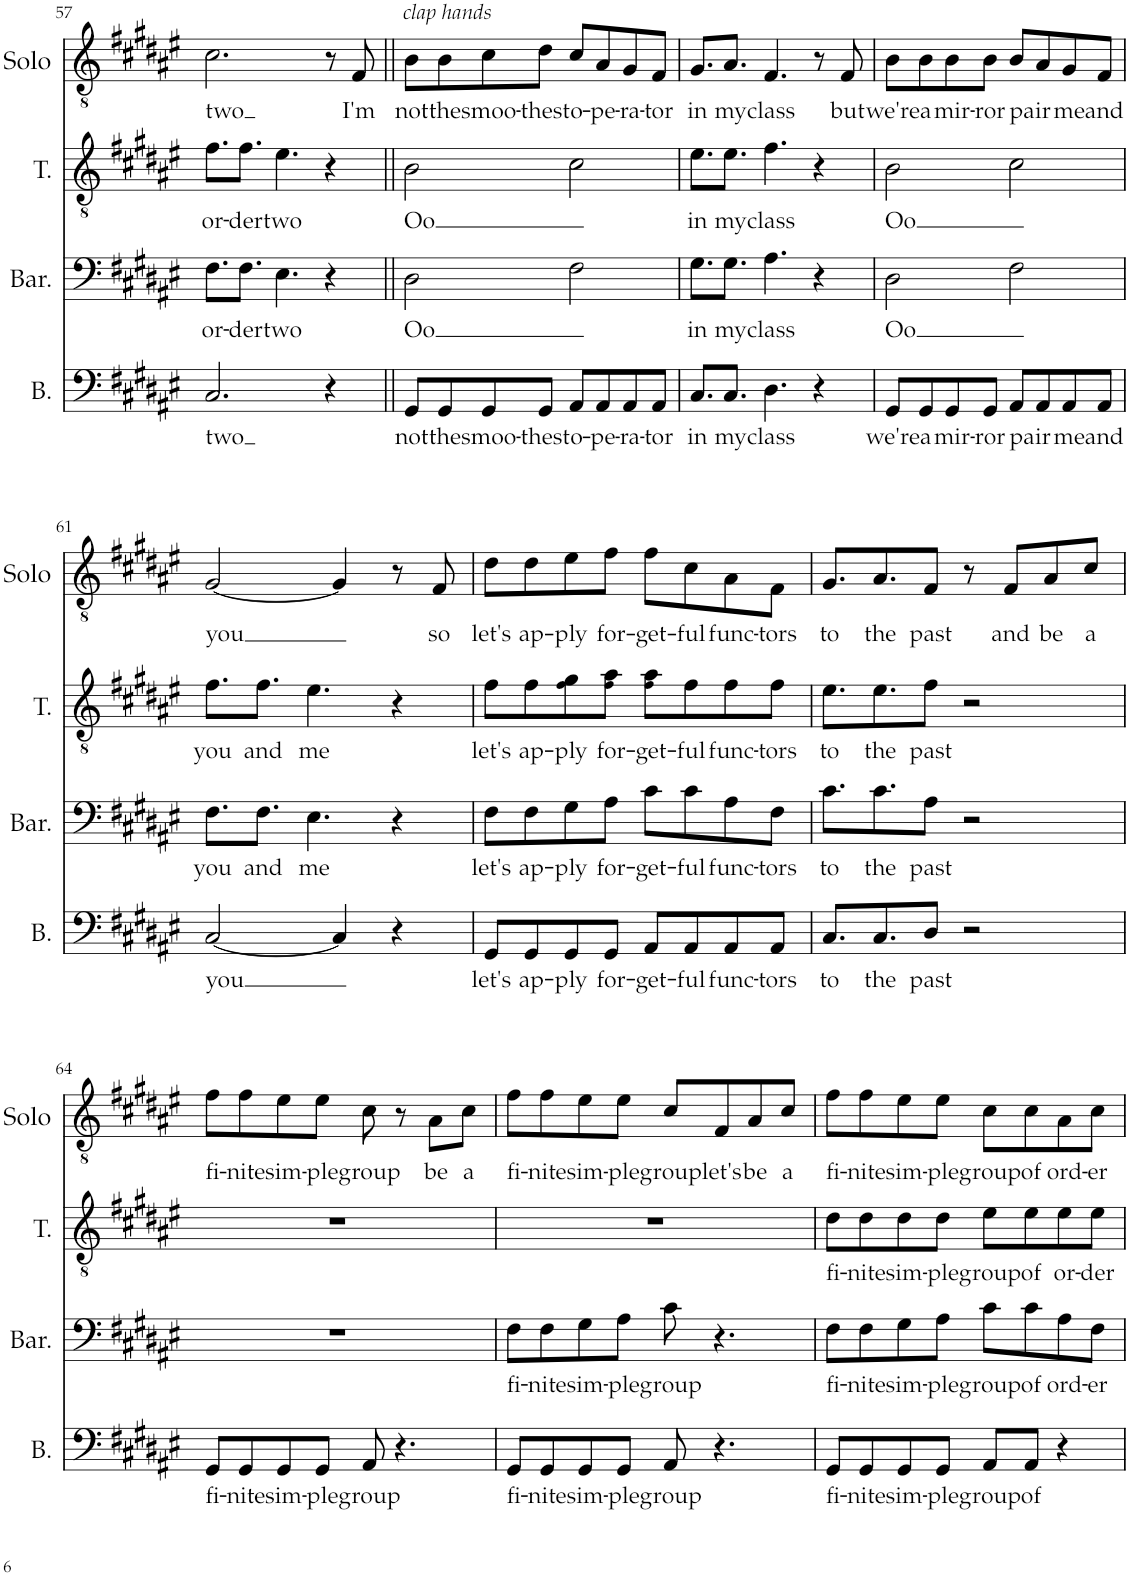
**kern	**text	**kern	**text	**kern	**text	**kern	**text
*part4	*part4	*part3	*part3	*part2	*part2	*part1	*part1
*staff4	*staff4	*staff3	*staff3	*staff2	*staff2	*staff1	*staff1
*I"Bass	*	*I"Baritone	*	*I"Tenor	*	*I"Tenor (Solo)	*
*I'B.	*	*I'Bar.	*	*I'T.	*	*I'Solo	*
!!LO:PB:g=z
*clefF4	*	*clefF4	*	*clefGv2	*	*clefGv2	*
*k[f#c#g#d#a#e#]	*	*k[f#c#g#d#a#e#]	*	*k[f#c#g#d#a#e#]	*	*k[f#c#g#d#a#e#]	*
*M4/4	*	*M4/4	*	*M4/4	*	*M4/4	*
=57	=57	=57	=57	=57	=57	=57	=57
!	!LO:LY:b	!	!LO:LY:b	!	!LO:LY:b	!	!LO:LY:b
2.C#/	two	8.F#\L	or-	8.f#\L	or-	2.c#\	two
!	!	!	!LO:LY:b	!	!LO:LY:b	!	!
.	.	8.F#\J	-der	8.f#\J	-der	.	.
!	!	!	!LO:LY:b	!	!LO:LY:b	!	!
.	.	4.E#\	two	4.e#\	two	.	.
4r	.	4r	.	4r	.	8r	.
!	!	!	!	!	!	!	!LO:LY:b
.	.	.	.	.	.	8F#/	I'm
=58||	=58||	=58||	=58||	=58||	=58||	=58||	=58||
!	!	!	!	!	!	!LO:TX:a:i:t=clap hands	!
!	!LO:LY:b	!	!LO:LY:b	!	!LO:LY:b	!	!LO:LY:b
8GG#/L	not	2D#\	Oo	2B\	Oo	8B\L	not
!	!LO:LY:b	!	!	!	!	!	!LO:LY:b
8GG#/	the	.	.	.	.	8B\	the
!	!LO:LY:b	!	!	!	!	!	!LO:LY:b
8GG#/	smoo-	.	.	.	.	8c#\	smoo-
!	!LO:LY:b	!	!	!	!	!	!LO:LY:b
8GG#/J	-thest	.	.	.	.	8d#\J	-thest
!	!LO:LY:b	!	!	!	!	!	!LO:LY:b
8AA#/L	o-	2F#\	.	2c#\	.	8c#/L	o-
!	!LO:LY:b	!	!	!	!	!	!LO:LY:b
8AA#/	-pe-	.	.	.	.	8A#/	-pe-
!	!LO:LY:b	!	!	!	!	!	!LO:LY:b
8AA#/	-ra-	.	.	.	.	8G#/	-ra-
!	!LO:LY:b	!	!	!	!	!	!LO:LY:b
8AA#/J	-tor	.	.	.	.	8F#/J	-tor
=59	=59	=59	=59	=59	=59	=59	=59
!	!LO:LY:b	!	!LO:LY:b	!	!LO:LY:b	!	!LO:LY:b
8.C#/L	in	8.G#\L	in	8.e#\L	in	8.G#/L	in
!	!LO:LY:b	!	!LO:LY:b	!	!LO:LY:b	!	!LO:LY:b
8.C#/J	my	8.G#\J	my	8.e#\J	my	8.A#/J	my
!	!LO:LY:b	!	!LO:LY:b	!	!LO:LY:b	!	!LO:LY:b
4.D#\	class	4.A#\	class	4.f#\	class	4.F#/	class
4r	.	4r	.	4r	.	8r	.
!	!	!	!	!	!	!	!LO:LY:b
.	.	.	.	.	.	8F#/	but
=60	=60	=60	=60	=60	=60	=60	=60
!	!LO:LY:b	!	!LO:LY:b	!	!LO:LY:b	!	!LO:LY:b
8GG#/L	we're	2D#\	Oo	2B\	Oo	8B\L	we're
!	!LO:LY:b	!	!	!	!	!	!LO:LY:b
8GG#/	a	.	.	.	.	8B\	a
!	!LO:LY:b	!	!	!	!	!	!LO:LY:b
8GG#/	mir-	.	.	.	.	8B\	mir-
!	!LO:LY:b	!	!	!	!	!	!LO:LY:b
8GG#/J	-ror	.	.	.	.	8B\J	-ror
!	!LO:LY:b	!	!	!	!	!	!LO:LY:b
8AA#/L	-pair	2F#\	.	2c#\	.	8B/L	-pair
8AA#/	.	.	.	.	.	8A#/	.
!	!LO:LY:b	!	!	!	!	!	!LO:LY:b
8AA#/	me	.	.	.	.	8G#/	me
!	!LO:LY:b	!	!	!	!	!	!LO:LY:b
8AA#/J	and	.	.	.	.	8F#/J	and
!!LO:LB:g=z
=61	=61	=61	=61	=61	=61	=61	=61
!	!LO:LY:b	!	!LO:LY:b	!	!LO:LY:b	!	!LO:LY:b
[2C#/	you	8.F#\L	you	8.f#\L	you	[2G#/	you
!	!	!	!LO:LY:b	!	!LO:LY:b	!	!
.	.	8.F#\J	and	8.f#\J	and	.	.
!	!	!	!LO:LY:b	!	!LO:LY:b	!	!
.	.	4.E#\	me	4.e#\	me	.	.
4C#/]	.	.	.	.	.	4G#/]	.
4r	.	4r	.	4r	.	8r	.
!	!	!	!	!	!	!	!LO:LY:b
.	.	.	.	.	.	8F#/	so
=62	=62	=62	=62	=62	=62	=62	=62
!	!LO:LY:b	!	!LO:LY:b	!	!LO:LY:b	!	!LO:LY:b
8GG#/L	let's	8F#\L	let's	8f#\L	let's	8d#\L	let's
!	!LO:LY:b	!	!LO:LY:b	!	!LO:LY:b	!	!LO:LY:b
8GG#/	ap-	8F#\	ap-	8f#\	ap-	8d#\	ap-
!	!LO:LY:b	!	!LO:LY:b	!	!LO:LY:b	!	!LO:LY:b
8GG#/	-ply	8G#\	-ply	8f#\ 8g#\	-ply	8e#\	-ply
!	!LO:LY:b	!	!LO:LY:b	!	!LO:LY:b	!	!LO:LY:b
8GG#/J	for-	8A#\J	for-	8f#\ 8a#\J	for-	8f#\J	for-
!	!LO:LY:b	!	!LO:LY:b	!	!LO:LY:b	!	!LO:LY:b
8AA#/L	-get-	8c#\L	-get-	8f#\ 8a#\L	-get-	8f#\L	-get-
!	!LO:LY:b	!	!LO:LY:b	!	!LO:LY:b	!	!LO:LY:b
8AA#/	-ful	8c#\	-ful	8f#\	-ful	8c#\	-ful
!	!LO:LY:b	!	!LO:LY:b	!	!LO:LY:b	!	!LO:LY:b
8AA#/	func-	8A#\	func-	8f#\	func-	8A#\	func-
!	!LO:LY:b	!	!LO:LY:b	!	!LO:LY:b	!	!LO:LY:b
8AA#/J	-tors	8F#\J	-tors	8f#\J	-tors	8F#\J	-tors
=63	=63	=63	=63	=63	=63	=63	=63
!	!LO:LY:b	!	!LO:LY:b	!	!LO:LY:b	!	!LO:LY:b
8.C#/L	to	8.c#\L	to	8.e#\L	to	8.G#/L	to
!	!LO:LY:b	!	!LO:LY:b	!	!LO:LY:b	!	!LO:LY:b
8.C#/	the	8.c#\	the	8.e#\	the	8.A#/	the
!	!LO:LY:b	!	!LO:LY:b	!	!LO:LY:b	!	!LO:LY:b
8D#/J	past	8A#\J	past	8f#\J	past	8F#/J	past
2r	.	2r	.	2r	.	8r	.
!	!	!	!	!	!	!	!LO:LY:b
.	.	.	.	.	.	8F#/L	and
!	!	!	!	!	!	!	!LO:LY:b
.	.	.	.	.	.	8A#/	be
!	!	!	!	!	!	!	!LO:LY:b
.	.	.	.	.	.	8c#/J	a
!!LO:LB:g=z
=64	=64	=64	=64	=64	=64	=64	=64
!	!LO:LY:b	!	!	!	!	!	!LO:LY:b
8GG#/L	fi-	1r	.	1r	.	8f#\L	fi-
!	!LO:LY:b	!	!	!	!	!	!LO:LY:b
8GG#/	-nite	.	.	.	.	8f#\	-nite
!	!LO:LY:b	!	!	!	!	!	!LO:LY:b
8GG#/	sim-	.	.	.	.	8e#\	sim-
!	!LO:LY:b	!	!	!	!	!	!LO:LY:b
8GG#/J	-ple	.	.	.	.	8e#\J	-ple
!	!LO:LY:b	!	!	!	!	!	!LO:LY:b
8AA#/	group	.	.	.	.	8c#\	group
4.r	.	.	.	.	.	8r	.
!	!	!	!	!	!	!	!LO:LY:b
.	.	.	.	.	.	8A#\L	be
!	!	!	!	!	!	!	!LO:LY:b
.	.	.	.	.	.	8c#\J	a
=65	=65	=65	=65	=65	=65	=65	=65
!	!LO:LY:b	!	!LO:LY:b	!	!	!	!LO:LY:b
8GG#/L	fi-	8F#\L	fi-	1r	.	8f#\L	fi-
!	!LO:LY:b	!	!LO:LY:b	!	!	!	!LO:LY:b
8GG#/	-nite	8F#\	-nite	.	.	8f#\	-nite
!	!LO:LY:b	!	!LO:LY:b	!	!	!	!LO:LY:b
8GG#/	sim-	8G#\	sim-	.	.	8e#\	sim-
!	!LO:LY:b	!	!LO:LY:b	!	!	!	!LO:LY:b
8GG#/J	-ple	8A#\J	-ple	.	.	8e#\J	-ple
!	!LO:LY:b	!	!LO:LY:b	!	!	!	!LO:LY:b
8AA#/	group	8c#\	group	.	.	8c#/L	group
!	!	!	!	!	!	!	!LO:LY:b
4.r	.	4.r	.	.	.	8F#/	let's
!	!	!	!	!	!	!	!LO:LY:b
.	.	.	.	.	.	8A#/	be
!	!	!	!	!	!	!	!LO:LY:b
.	.	.	.	.	.	8c#/J	a
=66	=66	=66	=66	=66	=66	=66	=66
!	!LO:LY:b	!	!LO:LY:b	!	!LO:LY:b	!	!LO:LY:b
8GG#/L	fi-	8F#\L	fi-	8d#\L	fi-	8f#\L	fi-
!	!LO:LY:b	!	!LO:LY:b	!	!LO:LY:b	!	!LO:LY:b
8GG#/	-nite	8F#\	-nite	8d#\	-nite	8f#\	-nite
!	!LO:LY:b	!	!LO:LY:b	!	!LO:LY:b	!	!LO:LY:b
8GG#/	sim-	8G#\	sim-	8d#\	sim-	8e#\	sim-
!	!LO:LY:b	!	!LO:LY:b	!	!LO:LY:b	!	!LO:LY:b
8GG#/J	-ple	8A#\J	-ple	8d#\J	-ple	8e#\J	-ple
!	!LO:LY:b	!	!LO:LY:b	!	!LO:LY:b	!	!LO:LY:b
8AA#/L	group	8c#\L	group	8e#\L	group	8c#\L	group
!	!LO:LY:b	!	!LO:LY:b	!	!LO:LY:b	!	!LO:LY:b
8AA#/J	of	8c#\	of	8e#\	of	8c#\	of
!	!	!	!LO:LY:b	!	!LO:LY:b	!	!LO:LY:b
4r	.	8A#\	ord-	8e#\	or-	8A#\	ord-
!	!	!	!LO:LY:b	!	!LO:LY:b	!	!LO:LY:b
.	.	8F#\J	-er	8e#\J	-der	8c#\J	-er
=	=	=	=	=	=	=	=
*-	*-	*-	*-	*-	*-	*-	*-
